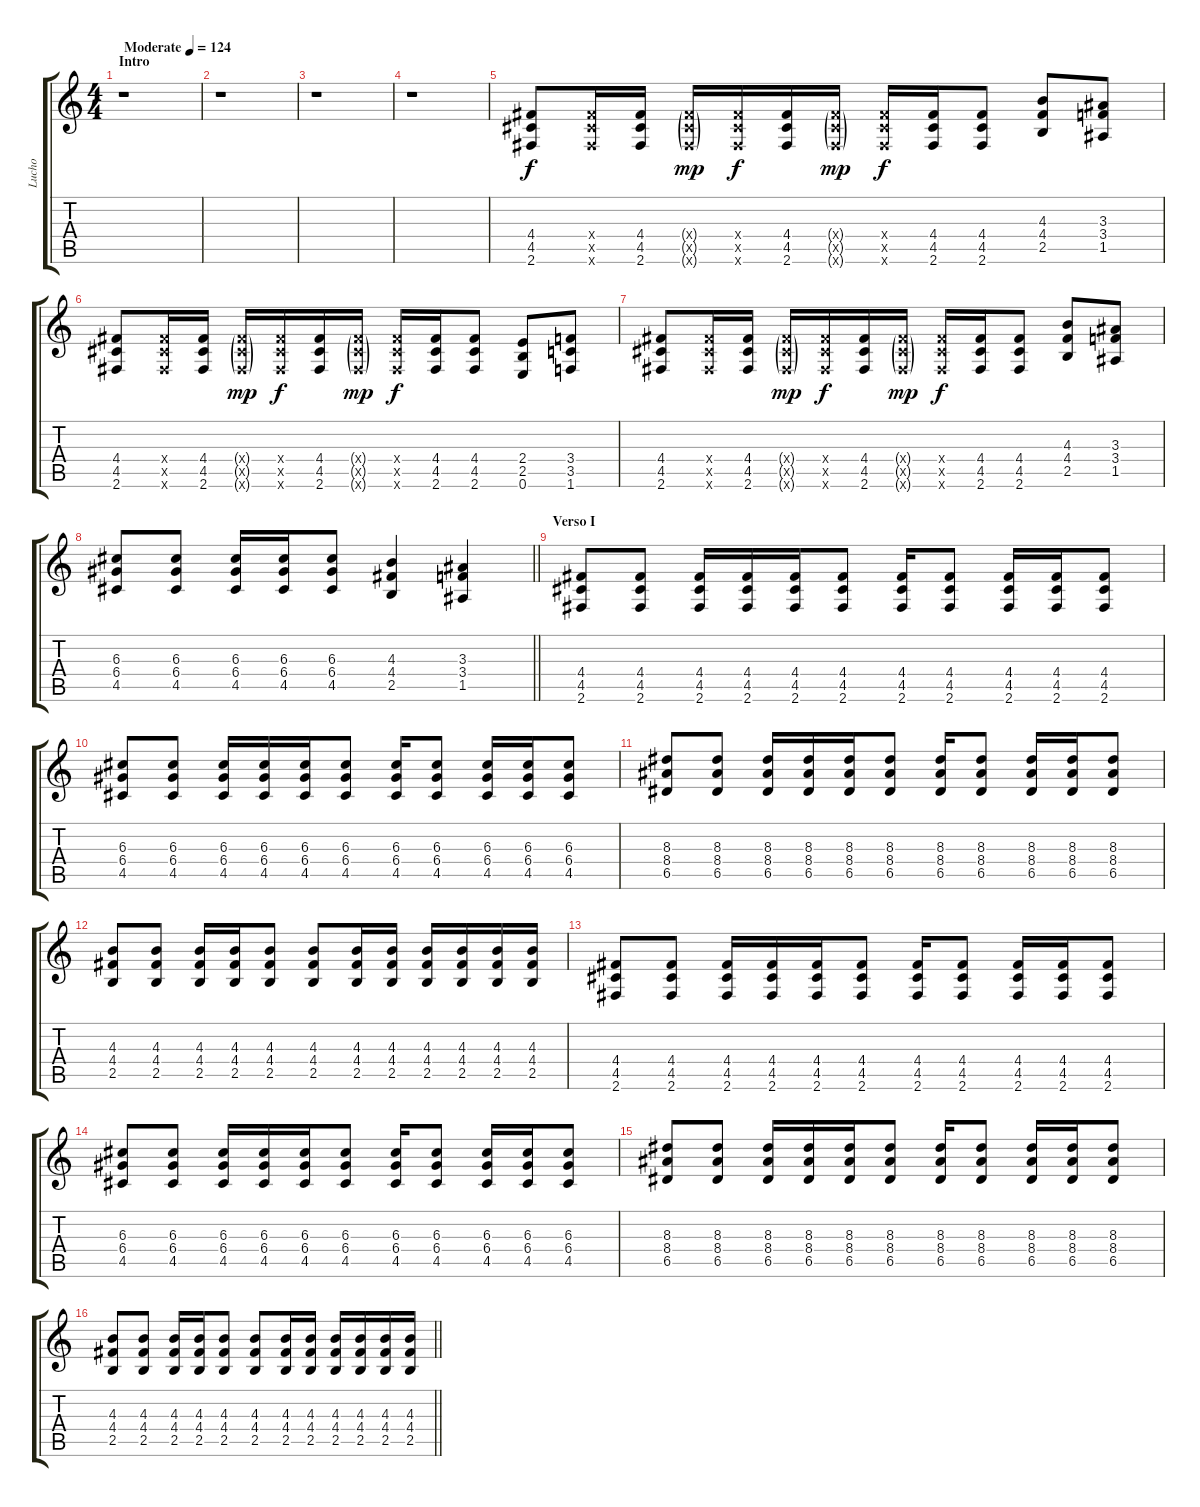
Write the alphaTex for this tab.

\track ("Lucho" "Lucho") {instrument distortionguitar}
\staff {score tabs}
\tuning (E4 B3 G3 D3 A2 E2) {hide}
\ts (4 4)
\section ("" "Intro")
\tempo (124 "Moderate")
\clef g2
\ks c
r.1{dy f instrument distortionguitar} |
r.1 |
r.1 |
r.1 |
(4.4 4.5 2.6).8 (4.4{x} 4.5{x} 2.6{x}).16 (4.4 4.5 2.6).16 (4.4{g x} 4.5{g x} 2.6{g x}).16{dy mp} (4.4{x} 4.5{x} 2.6{x}).16{dy f} (4.4 4.5 2.6).16 (4.4{g x} 4.5{g x} 2.6{g x}).16{dy mp} (4.4{x} 4.5{x} 2.6{x}).16{dy f} (4.4 4.5 2.6).16 (4.4 4.5 2.6).8 (4.3 4.4 2.5).8 (3.3 3.4 1.5).8 |
(4.4 4.5 2.6).8 (4.4{x} 4.5{x} 2.6{x}).16 (4.4 4.5 2.6).16 (4.4{g x} 4.5{g x} 2.6{g x}).16{dy mp} (4.4{x} 4.5{x} 2.6{x}).16{dy f} (4.4 4.5 2.6).16 (4.4{g x} 4.5{g x} 2.6{g x}).16{dy mp} (4.4{x} 4.5{x} 2.6{x}).16{dy f} (4.4 4.5 2.6).16 (4.4 4.5 2.6).8 (2.4 2.5 0.6).8 (3.4 3.5 1.6).8 |
(4.4 4.5 2.6).8 (4.4{x} 4.5{x} 2.6{x}).16 (4.4 4.5 2.6).16 (4.4{g x} 4.5{g x} 2.6{g x}).16{dy mp} (4.4{x} 4.5{x} 2.6{x}).16{dy f} (4.4 4.5 2.6).16 (4.4{g x} 4.5{g x} 2.6{g x}).16{dy mp} (4.4{x} 4.5{x} 2.6{x}).16{dy f} (4.4 4.5 2.6).16 (4.4 4.5 2.6).8 (4.3 4.4 2.5).8 (3.3 3.4 1.5).8 |
\barLineRight lightlight
(6.3 6.4 4.5).8 (6.3 6.4 4.5).8 (6.3 6.4 4.5).16 (6.3 6.4 4.5).16 (6.3 6.4 4.5).8 (4.3 4.4 2.5).4 (3.3 3.4 1.5).4 |
\section ("" "Verso I")
(4.4 4.5 2.6).8 (4.4 4.5 2.6).8 (4.4 4.5 2.6).16 (4.4 4.5 2.6).16 (4.4 4.5 2.6).16 (4.4 4.5 2.6).8 (4.4 4.5 2.6).16 (4.4 4.5 2.6).8 (4.4 4.5 2.6).16 (4.4 4.5 2.6).16 (4.4 4.5 2.6).8 |
(6.3 6.4 4.5).8 (6.3 6.4 4.5).8 (6.3 6.4 4.5).16 (6.3 6.4 4.5).16 (6.3 6.4 4.5).16 (6.3 6.4 4.5).8 (6.3 6.4 4.5).16 (6.3 6.4 4.5).8 (6.3 6.4 4.5).16 (6.3 6.4 4.5).16 (6.3 6.4 4.5).8 |
(8.3 8.4 6.5).8 (8.3 8.4 6.5).8 (8.3 8.4 6.5).16 (8.3 8.4 6.5).16 (8.3 8.4 6.5).16 (8.3 8.4 6.5).8 (8.3 8.4 6.5).16 (8.3 8.4 6.5).8 (8.3 8.4 6.5).16 (8.3 8.4 6.5).16 (8.3 8.4 6.5).8 |
(4.3 4.4 2.5).8 (4.3 4.4 2.5).8 (4.3 4.4 2.5).16 (4.3 4.4 2.5).16 (4.3 4.4 2.5).8 (4.3 4.4 2.5).8 (4.3 4.4 2.5).16 (4.3 4.4 2.5).16 (4.3 4.4 2.5).16 (4.3 4.4 2.5).16 (4.3 4.4 2.5).16 (4.3 4.4 2.5).16 |
(4.4 4.5 2.6).8 (4.4 4.5 2.6).8 (4.4 4.5 2.6).16 (4.4 4.5 2.6).16 (4.4 4.5 2.6).16 (4.4 4.5 2.6).8 (4.4 4.5 2.6).16 (4.4 4.5 2.6).8 (4.4 4.5 2.6).16 (4.4 4.5 2.6).16 (4.4 4.5 2.6).8 |
(6.3 6.4 4.5).8 (6.3 6.4 4.5).8 (6.3 6.4 4.5).16 (6.3 6.4 4.5).16 (6.3 6.4 4.5).16 (6.3 6.4 4.5).8 (6.3 6.4 4.5).16 (6.3 6.4 4.5).8 (6.3 6.4 4.5).16 (6.3 6.4 4.5).16 (6.3 6.4 4.5).8 |
(8.3 8.4 6.5).8 (8.3 8.4 6.5).8 (8.3 8.4 6.5).16 (8.3 8.4 6.5).16 (8.3 8.4 6.5).16 (8.3 8.4 6.5).8 (8.3 8.4 6.5).16 (8.3 8.4 6.5).8 (8.3 8.4 6.5).16 (8.3 8.4 6.5).16 (8.3 8.4 6.5).8 |
\barLineRight lightlight
(4.3 4.4 2.5).8 (4.3 4.4 2.5).8 (4.3 4.4 2.5).16 (4.3 4.4 2.5).16 (4.3 4.4 2.5).8 (4.3 4.4 2.5).8 (4.3 4.4 2.5).16 (4.3 4.4 2.5).16 (4.3 4.4 2.5).16 (4.3 4.4 2.5).16 (4.3 4.4 2.5).16 (4.3 4.4 2.5).16
